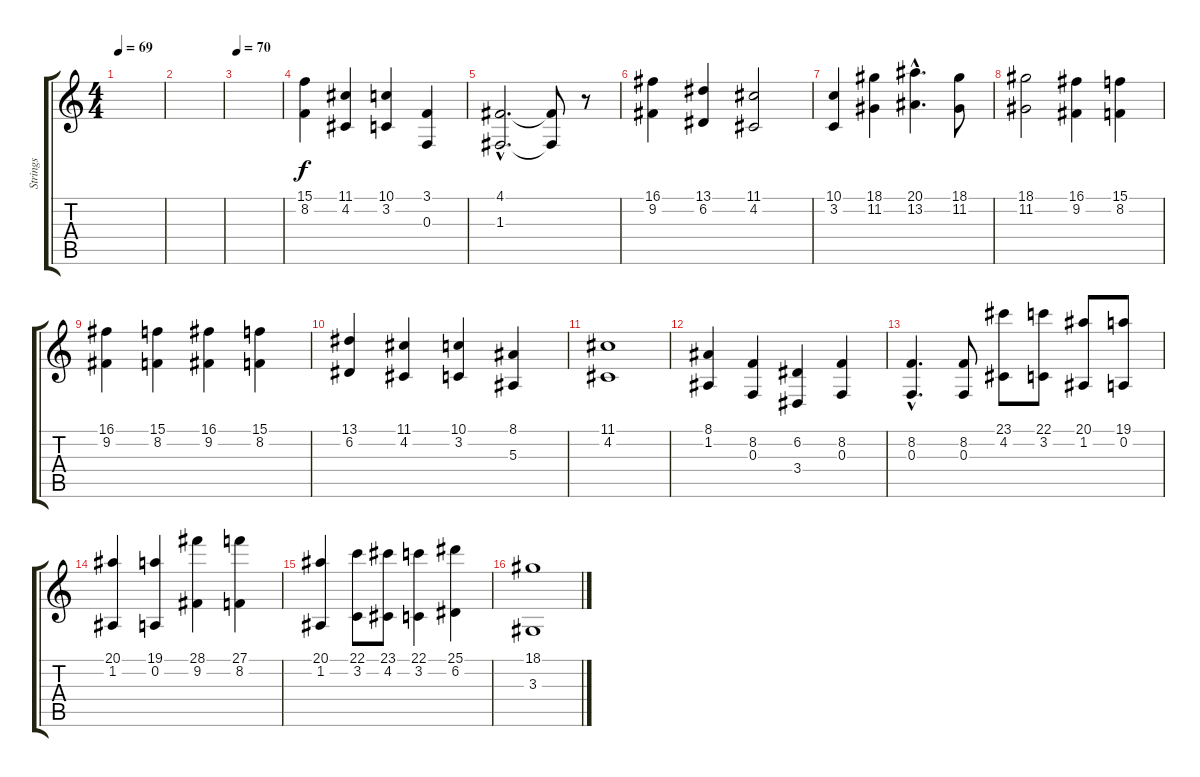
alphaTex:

\track ("Strings" "Strings") {instrument stringensemble1}
\staff {score tabs}
\tuning (D4 A3 F3 C3 G2 D2) {hide}
\ts (4 4)
\tempo 69
\clef g2
\ks c
|
|
\tempo 70
|
(15.1 8.2).4 (11.1 4.2).4 (10.1 3.2).4 (3.1 0.3).4 |
(4.1{hac} 1.3{hac}).2{d} (4.1{t} 1.3{t}).8 r.8 |
(16.1 9.2).4 (13.1 6.2).4 (11.1 4.2).2 |
(10.1 3.2).4 (18.1 11.2).4 (20.1{hac} 13.2{hac}).4{d} (18.1 11.2).8 |
(18.1 11.2).2 (16.1 9.2).4 (15.1 8.2).4 |
(16.1 9.2).4 (15.1 8.2).4 (16.1 9.2).4 (15.1 8.2).4 |
(13.1 6.2).4 (11.1 4.2).4 (10.1 3.2).4 (8.1 5.3).4 |
(11.1 4.2).1 |
(8.1 1.2).4 (8.2 0.3).4 (6.2 3.4).4 (8.2 0.3).4 |
(8.2{hac} 0.3{hac}).4{d} (8.2 0.3).8 (23.1 4.2).8 (22.1 3.2).8 (20.1 1.2).8 (19.1 0.2).8 |
(20.1 1.2).4 (19.1 0.2).4 (28.1 9.2).4 (27.1 8.2).4 |
(20.1 1.2).4 (22.1 3.2).8 (23.1 4.2).8 (22.1 3.2).4 (25.1 6.2).4 |
(18.1 3.3).1
